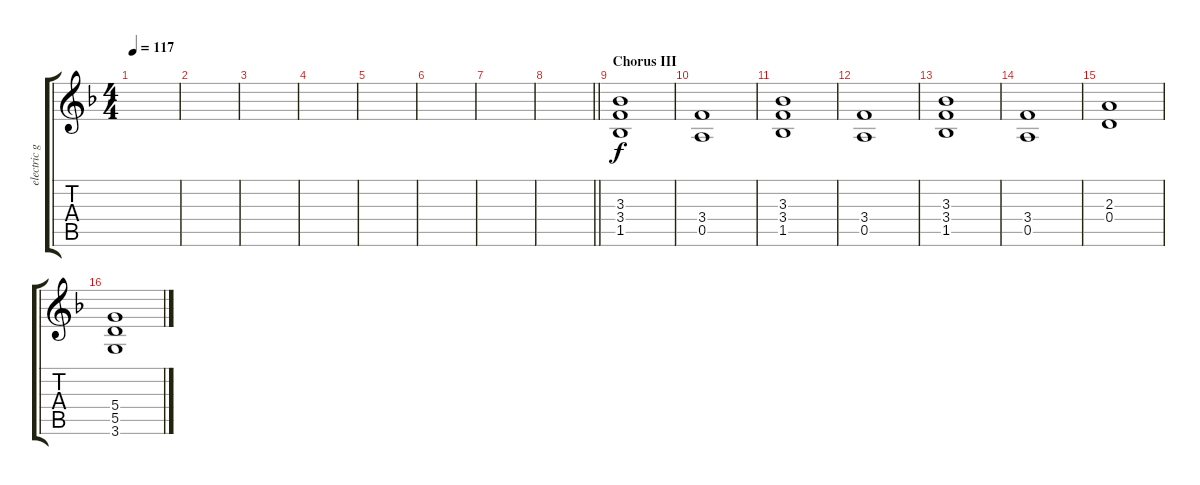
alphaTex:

\track ("electric guitar" "electric g") {instrument distortionguitar}
\staff {score tabs}
\tuning (E4 B3 G3 D3 A2 E2) {hide}
\ts (4 4)
\tempo 117
\clef g2
\ks f
|
|
|
|
|
|
|
\barLineRight lightlight
|
\section ("" "Chorus III")
(3.3 3.4 1.5).1 |
(3.4 0.5).1 |
(3.3 3.4 1.5).1 |
(3.4 0.5).1 |
(3.3 3.4 1.5).1 |
(3.4 0.5).1 |
(2.3 0.4).1 |
(5.4 5.5 3.6).1
